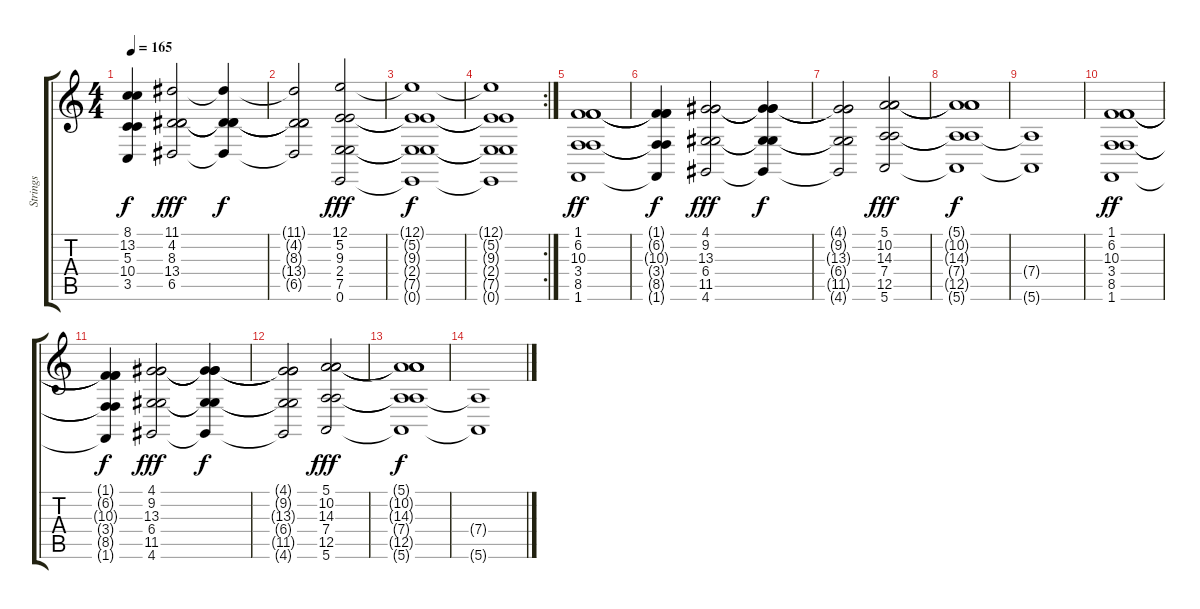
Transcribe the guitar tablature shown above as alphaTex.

\track ("Strings" "Strings") {instrument synthstrings2}
\staff {score tabs}
\tuning (E4 B3 G3 D3 A2 E2) {hide}
\ts (4 4)
\tempo 165
\clef g2
\ks c
(8.1{t} 13.2{t} 5.3{t} 10.4{t} 3.5{t}).4{dy f} (11.1 4.2 8.3 13.4 6.5).2{dy fff} (11.1{t} 4.2{t} 8.3{t} 13.4{t} 6.5{t}).4{dy f} |
(11.1{t} 4.2{t} 8.3{t} 13.4{t} 6.5{t}).2 (12.1 5.2 9.3 2.4 7.5 0.6).2{dy fff} |
(12.1{t} 5.2{t} 9.3{t} 2.4{t} 7.5{t} 0.6{t}).1{dy f} |
\rc 2
(12.1{t} 5.2{t} 9.3{t} 2.4{t} 7.5{t} 0.6{t}).1 |
(1.1 6.2 10.3 3.4 8.5 1.6).1{dy ff} |
(1.1{t} 6.2{t} 10.3{t} 3.4{t} 8.5{t} 1.6{t}).4{dy f} (4.1 9.2 13.3 6.4 11.5 4.6).2{dy fff} (4.1{t} 9.2{t} 13.3{t} 6.4{t} 11.5{t} 4.6{t}).4{dy f} |
(4.1{t} 9.2{t} 13.3{t} 6.4{t} 11.5{t} 4.6{t}).2 (5.1 10.2 14.3 7.4 12.5 5.6).2{dy fff} |
(5.1{t} 10.2{t} 14.3{t} 7.4{t} 12.5{t} 5.6{t}).1{dy f} |
(7.4{t} 5.6{t}).1 |
(1.1 6.2 10.3 3.4 8.5 1.6).1{dy ff} |
(1.1{t} 6.2{t} 10.3{t} 3.4{t} 8.5{t} 1.6{t}).4{dy f} (4.1 9.2 13.3 6.4 11.5 4.6).2{dy fff} (4.1{t} 9.2{t} 13.3{t} 6.4{t} 11.5{t} 4.6{t}).4{dy f} |
(4.1{t} 9.2{t} 13.3{t} 6.4{t} 11.5{t} 4.6{t}).2 (5.1 10.2 14.3 7.4 12.5 5.6).2{dy fff} |
(5.1{t} 10.2{t} 14.3{t} 7.4{t} 12.5{t} 5.6{t}).1{dy f} |
(7.4{t} 5.6{t}).1
